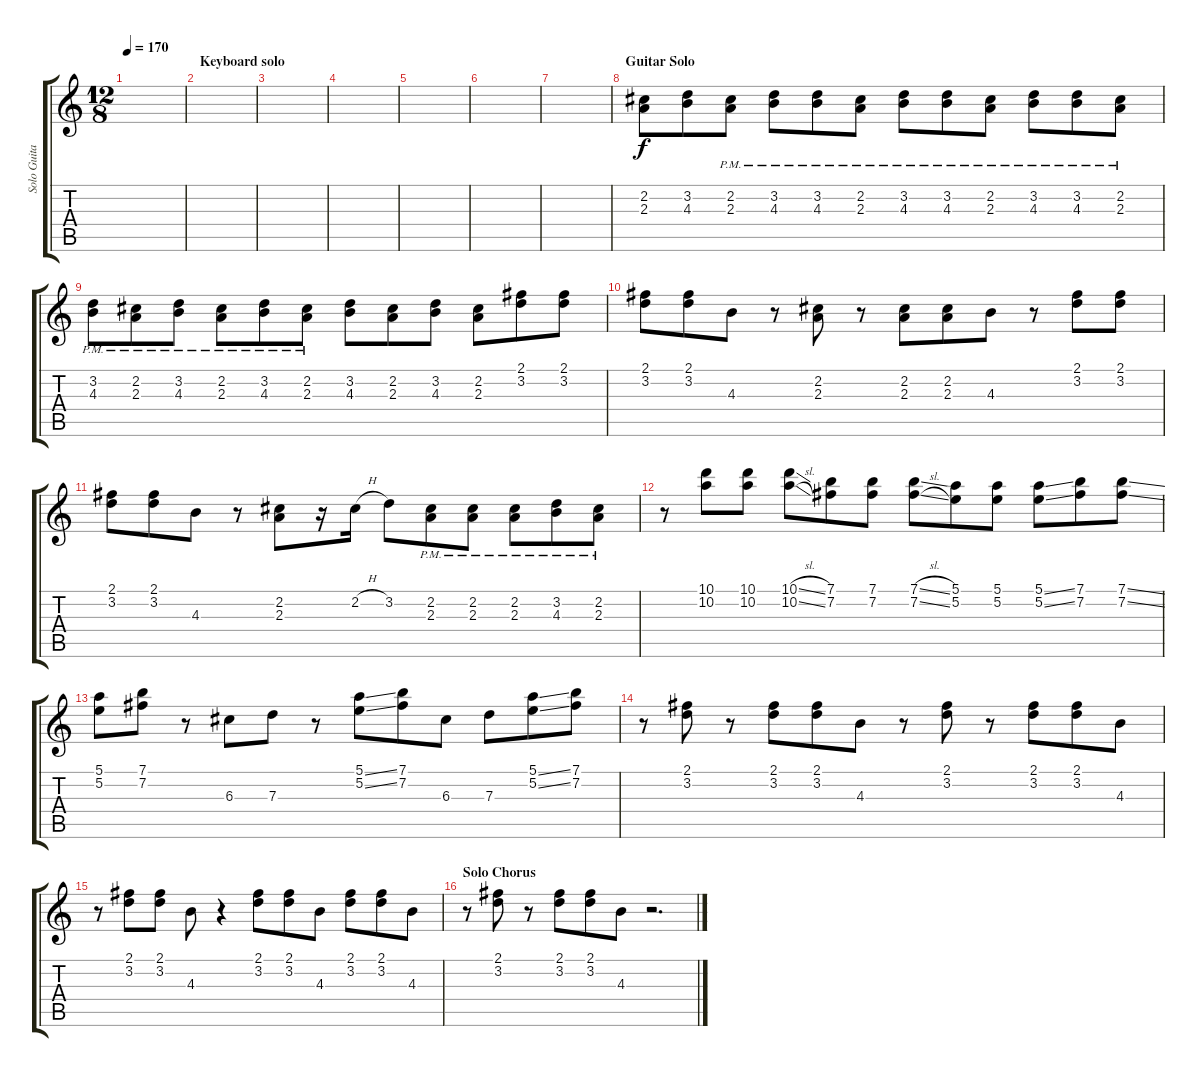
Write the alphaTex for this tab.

\track ("Solo Guitar" "Solo Guita") {instrument overdrivenguitar}
\staff {score tabs}
\tuning (E4 B3 G3 D3 A2 E2) {hide}
\ts (12 8)
\tempo 170
\clef g2
\ks c
|
\section ("" "Keyboard solo")
|
|
|
|
|
|
\section ("" "Guitar Solo")
(2.2 2.3).8 (3.2 4.3).8 (2.2{pm} 2.3{pm}).8 (3.2{pm} 4.3{pm}).8 (3.2{pm} 4.3{pm}).8 (2.2{pm} 2.3{pm}).8 (3.2{pm} 4.3{pm}).8 (3.2{pm} 4.3{pm}).8 (2.2{pm} 2.3{pm}).8 (3.2{pm} 4.3{pm}).8 (3.2{pm} 4.3{pm}).8 (2.2{pm} 2.3{pm}).8 |
(3.2{pm} 4.3{pm}).8 (2.2{pm} 2.3{pm}).8 (3.2{pm} 4.3{pm}).8 (2.2{pm} 2.3{pm}).8 (3.2{pm} 4.3{pm}).8 (2.2{pm} 2.3{pm}).8 (3.2 4.3).8 (2.2 2.3).8 (3.2 4.3).8 (2.2 2.3).8 (2.1 3.2).8 (2.1 3.2).8 |
(2.1 3.2).8 (2.1 3.2).8 4.3.8 r.8 (2.2 2.3).8 r.8 (2.2 2.3).8 (2.2 2.3).8 4.3.8 r.8 (2.1 3.2).8 (2.1 3.2).8 |
(2.1 3.2).8 (2.1 3.2).8 4.3.8 r.8 (2.2 2.3).8 r.16 2.2{h}.16 3.2.8 (2.2{pm} 2.3{pm}).8 (2.2{pm} 2.3{pm}).8 (2.2{pm} 2.3{pm}).8 (3.2{pm} 4.3{pm}).8 (2.2{pm} 2.3{pm}).8 |
r.8 (10.1 10.2).8 (10.1 10.2).8 (10.1{sl} 10.2{sl}).8 (7.1 7.2).8 (7.1 7.2).8 (7.1{sl} 7.2{sl}).8 (5.1 5.2).8 (5.1 5.2).8 (5.1{ss} 5.2{ss}).8 (7.1 7.2).8 (7.1{ss} 7.2{ss}).8 |
(5.1 5.2).8 (7.1 7.2).8 r.8 6.3.8 7.3.8 r.8 (5.1{ss} 5.2{ss}).8 (7.1 7.2).8 6.3.8 7.3.8 (5.1{ss} 5.2{ss}).8 (7.1 7.2).8 |
r.8 (2.1 3.2).8 r.8 (2.1 3.2).8 (2.1 3.2).8 4.3.8 r.8 (2.1 3.2).8 r.8 (2.1 3.2).8 (2.1 3.2).8 4.3.8 |
r.8 (2.1 3.2).8 (2.1 3.2).8 4.3.8 r.4 (2.1 3.2).8 (2.1 3.2).8 4.3.8 (2.1 3.2).8 (2.1 3.2).8 4.3.8 |
\section ("" "Solo Chorus")
r.8 (2.1 3.2).8 r.8 (2.1 3.2).8 (2.1 3.2).8 4.3.8 r.2{d}
